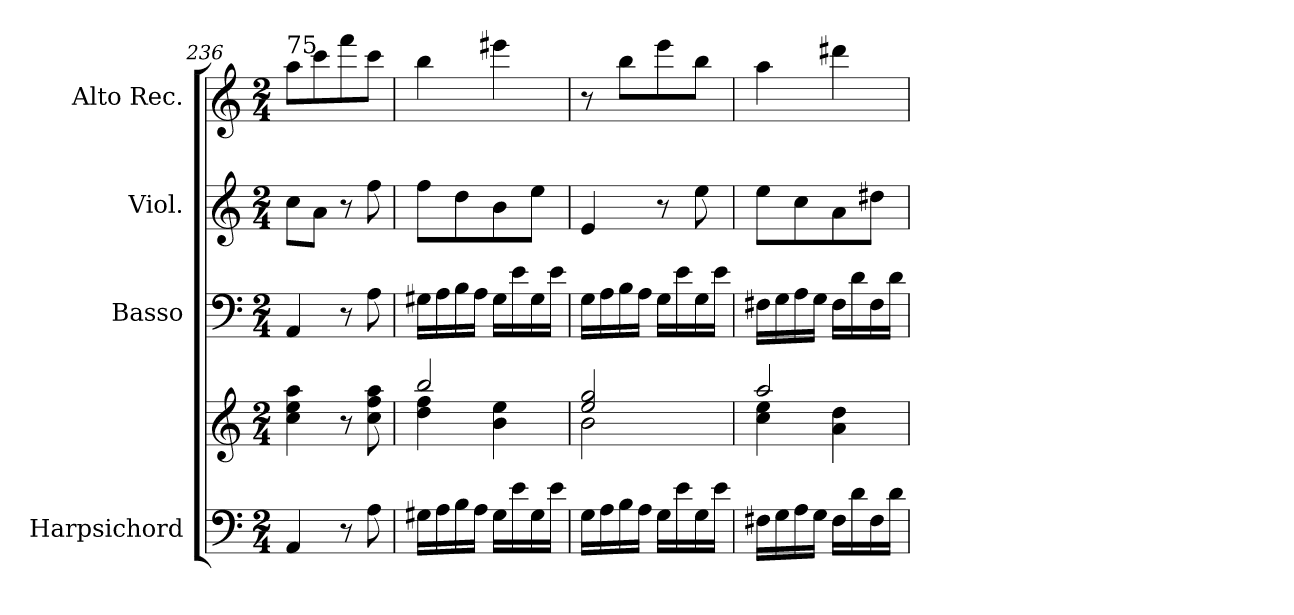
**kern	**kern	**kern	**kern	**kern
*part4	*part4	*part3	*part2	*part1
*staff5	*staff4	*staff3	*staff2	*staff1
*I"Harpsichord	*	*I"Basso	*I"Viol.	*I"Alto Rec.
*I'Hch.	*	*I'Bass.	*	*I'A.
*clefF4	*clefG2	*clefF4	*clefG2	*clefG2
*k[]	*k[]	*k[]	*k[]	*k[]
*M2/4	*M2/4	*M2/4	*M2/4	*M2/4
=236	=236	=236	=236	=236
!	!	!	!	!LO:TX:a:t=75
4AA/	4cc\ 4ee\ 4aa\	4AA/	8cc\L	8aa\L
.	.	.	8a\J	8ccc\
8r	8r	8r	8r	8fff\
8A\	8cc\ 8ff\ 8aa\	8A\	8ff\	8ccc\J
=237	=237	=237	=237	=237
*	*^	*	*	*
16G#X\LL	2bb/	4dd\ 4ff\	16G#X\LL	8ff\L	4bb\
16A\	.	.	16A\	.	.
16B\	.	.	16B\	8dd\	.
16A\JJ	.	.	16A\JJ	.	.
16G#\LL	.	4b\ 4ee\	16G#\LL	8b\	4eee#X\
16e\	.	.	16e\	.	.
16G#\	.	.	16G#\	8ee\J	.
16e\JJ	.	.	16e\JJ	.	.
=238	=238	=238	=238	=238	=238
16G\LL	2ee/ 2gg/	2b\	16G\LL	4e/	8r
16A\	.	.	16A\	.	.
16B\	.	.	16B\	.	8bb\L
16A\JJ	.	.	16A\JJ	.	.
16G\LL	.	.	16G\LL	8r	8eee\
16e\	.	.	16e\	.	.
16G\	.	.	16G\	8ee\	8bb\J
16e\JJ	.	.	16e\JJ	.	.
=239	=239	=239	=239	=239	=239
16F#X\LL	2aa/	4cc\ 4ee\	16F#X\LL	8ee\L	4aa\
16G\	.	.	16G\	.	.
16A\	.	.	16A\	8cc\	.
16G\JJ	.	.	16G\JJ	.	.
16F#\LL	.	4a\ 4dd\	16F#\LL	8a\	4ddd#X\
16d\	.	.	16d\	.	.
16F#\	.	.	16F#\	8dd#X\J	.
16d\JJ	.	.	16d\JJ	.	.
*	*v	*v	*	*	*
=	=	=	=	=
*-	*-	*-	*-	*-
